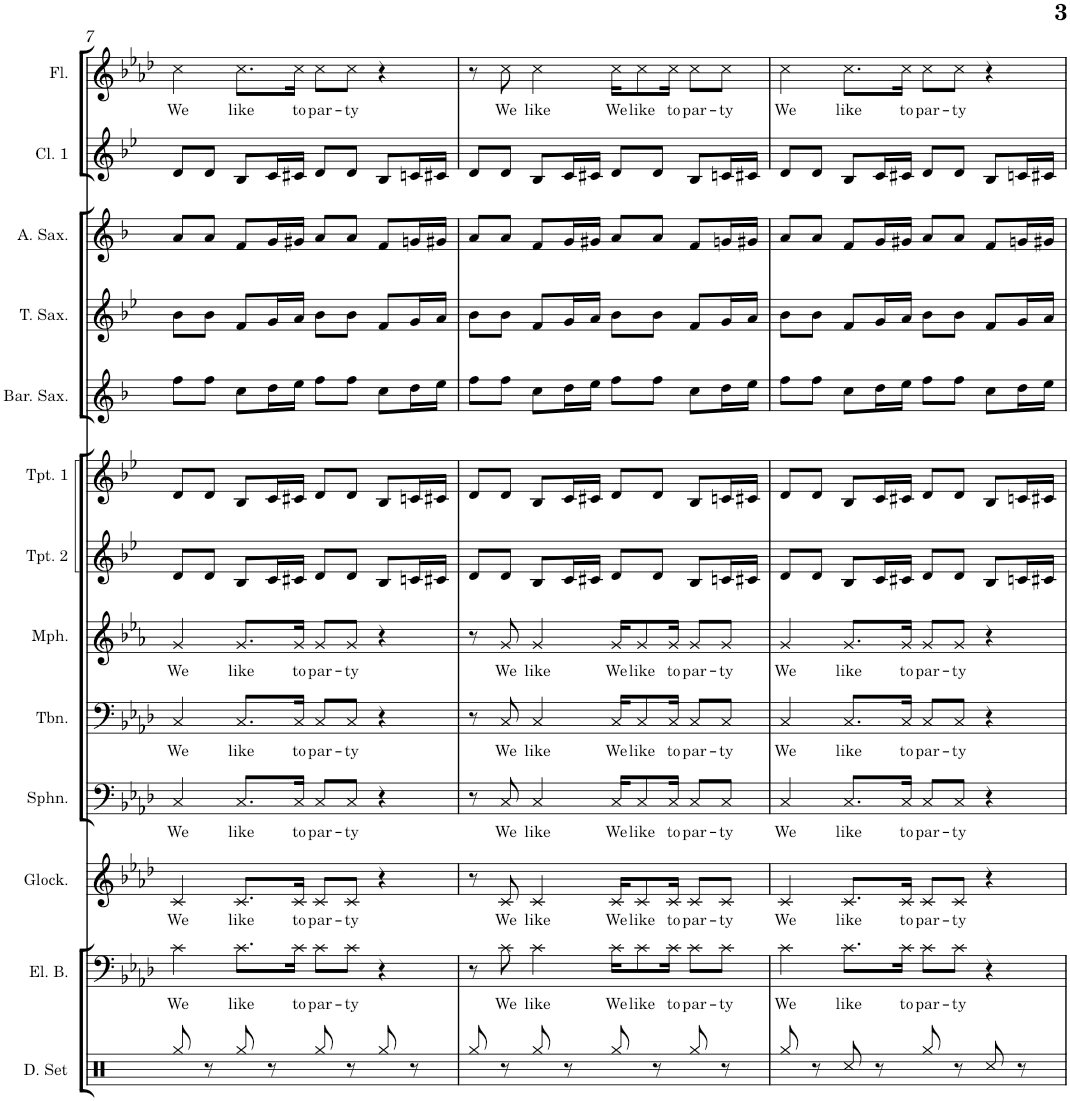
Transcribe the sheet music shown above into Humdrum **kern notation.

**kern	**kern	**text	**kern	**text	**kern	**text	**kern	**text	**kern	**text	**kern	**kern	**kern	**kern	**kern	**kern	**kern	**text
*part13	*part12	*part12	*part11	*part11	*part10	*part10	*part9	*part9	*part8	*part8	*part7	*part6	*part5	*part4	*part3	*part2	*part1	*part1
*staff13	*staff12	*staff12	*staff11	*staff11	*staff10	*staff10	*staff9	*staff9	*staff8	*staff8	*staff7	*staff6	*staff5	*staff4	*staff3	*staff2	*staff1	*staff1
*I"Drumset	*I"Electric Bass	*	*I"Glockenspiel	*	*I"Sousaphone	*	*I"Trombone	*	*I"Mellophone	*	*I"Trumpet 2	*I"Trumpet 1	*I"Baritone Sax	*I"Tenor Sax	*I"Alto Sax	*I"Clarinet 1	*I"Flute	*
*I'D. Set	*I'El. B.	*	*I'Glock.	*	*I'Sphn.	*	*I'Tbn.	*	*I'Mph.	*	*I'Tpt. 2	*I'Tpt. 1	*I'Bar. Sax.	*I'T. Sax.	*I'A. Sax.	*I'Cl. 1	*I'Fl.	*
!!LO:PB:g=z
*clefX	*clefF4	*	*clefG2	*	*clefF4	*	*clefF4	*	*clefG2	*	*clefG2	*clefG2	*clefG2	*clefG2	*clefG2	*clefG2	*clefG2	*
*	*Trd7c12	*	*Trd-14c-24	*	*	*	*	*	*Trd4c7	*	*Trd1c2	*Trd1c2	*Trd12c21	*Trd8c14	*Trd5c9	*Trd1c2	*	*
*k[]	*k[b-e-a-d-]	*	*k[b-e-a-d-]	*	*k[b-e-a-d-]	*	*k[b-e-a-d-]	*	*k[b-e-a-]	*	*k[b-e-]	*k[b-e-]	*k[b-]	*k[b-e-]	*k[b-]	*k[b-e-]	*k[b-e-a-d-]	*
*M4/4	*M4/4	*	*M4/4	*	*M4/4	*	*M4/4	*	*M4/4	*	*M4/4	*M4/4	*M4/4	*M4/4	*M4/4	*M4/4	*M4/4	*
=7	=7	=7	=7	=7	=7	=7	=7	=7	=7	=7	=7	=7	=7	=7	=7	=7	=7	=7
!	!	!LO:LY:b	!	!LO:LY:b	!	!LO:LY:b	!	!LO:LY:b	!	!LO:LY:b	!	!	!	!	!	!	!	!LO:LY:b
8Rgg/	4c\	We	4c/	We	4C/	We	4C/	We	4g/	We	8d/L	8d/L	8ff\L	8b-\L	8a/L	8d/L	4cc\	We
8r	.	.	.	.	.	.	.	.	.	.	8d/J	8d/J	8ff\J	8b-\J	8a/J	8d/J	.	.
!	!	!LO:LY:b	!	!LO:LY:b	!	!LO:LY:b	!	!LO:LY:b	!	!LO:LY:b	!	!	!	!	!	!	!	!LO:LY:b
8Rgg/	8.c\L	like	8.c/L	like	8.C/L	like	8.C/L	like	8.g/L	like	8B-/L	8B-/L	8cc\L	8f/L	8f/L	8B-/L	8.cc\L	like
8r	.	.	.	.	.	.	.	.	.	.	16c/L	16c/L	16dd\L	16g/L	16g/L	16c/L	.	.
!	!	!LO:LY:b	!	!LO:LY:b	!	!LO:LY:b	!	!LO:LY:b	!	!LO:LY:b	!	!	!	!	!	!	!	!LO:LY:b
.	16c\Jk	to	16c/Jk	to	16C/Jk	to	16C/Jk	to	16g/Jk	to	16c#X/JJ	16c#X/JJ	16ee\JJ	16a/JJ	16g#X/JJ	16c#X/JJ	16cc\Jk	to
!	!	!LO:LY:b	!	!LO:LY:b	!	!LO:LY:b	!	!LO:LY:b	!	!LO:LY:b	!	!	!	!	!	!	!	!LO:LY:b
8Rgg/	8c\L	par-	8c/L	par-	8C/L	par-	8C/L	par-	8g/L	par-	8d/L	8d/L	8ff\L	8b-\L	8a/L	8d/L	8cc\L	par-
!	!	!LO:LY:b	!	!LO:LY:b	!	!LO:LY:b	!	!LO:LY:b	!	!LO:LY:b	!	!	!	!	!	!	!	!LO:LY:b
8r	8c\J	-ty	8c/J	-ty	8C/J	-ty	8C/J	-ty	8g/J	-ty	8d/J	8d/J	8ff\J	8b-\J	8a/J	8d/J	8cc\J	-ty
8Rgg/	4r	.	4r	.	4r	.	4r	.	4r	.	8B-/L	8B-/L	8cc\L	8f/L	8f/L	8B-/L	4r	.
8r	.	.	.	.	.	.	.	.	.	.	16cn/L	16cn/L	16dd\L	16g/L	16gn/L	16cn/L	.	.
.	.	.	.	.	.	.	.	.	.	.	16c#X/JJ	16c#X/JJ	16ee\JJ	16a/JJ	16g#X/JJ	16c#X/JJ	.	.
=8	=8	=8	=8	=8	=8	=8	=8	=8	=8	=8	=8	=8	=8	=8	=8	=8	=8	=8
8Rgg/	8r	.	8r	.	8r	.	8r	.	8r	.	8d/L	8d/L	8ff\L	8b-\L	8a/L	8d/L	8r	.
!	!	!LO:LY:b	!	!LO:LY:b	!	!LO:LY:b	!	!LO:LY:b	!	!LO:LY:b	!	!	!	!	!	!	!	!LO:LY:b
8r	8c\	We	8c/	We	8C/	We	8C/	We	8g/	We	8d/J	8d/J	8ff\J	8b-\J	8a/J	8d/J	8cc\	We
!	!	!LO:LY:b	!	!LO:LY:b	!	!LO:LY:b	!	!LO:LY:b	!	!LO:LY:b	!	!	!	!	!	!	!	!LO:LY:b
8Rgg/	4c\	like	4c/	like	4C/	like	4C/	like	4g/	like	8B-/L	8B-/L	8cc\L	8f/L	8f/L	8B-/L	4cc\	like
8r	.	.	.	.	.	.	.	.	.	.	16c/L	16c/L	16dd\L	16g/L	16g/L	16c/L	.	.
.	.	.	.	.	.	.	.	.	.	.	16c#X/JJ	16c#X/JJ	16ee\JJ	16a/JJ	16g#X/JJ	16c#X/JJ	.	.
!	!	!LO:LY:b	!	!LO:LY:b	!	!LO:LY:b	!	!LO:LY:b	!	!LO:LY:b	!	!	!	!	!	!	!	!LO:LY:b
8Rgg/	16c\KL	We	16c/KL	We	16C/KL	We	16C/KL	We	16g/KL	We	8d/L	8d/L	8ff\L	8b-\L	8a/L	8d/L	16cc\KL	We
!	!	!LO:LY:b	!	!LO:LY:b	!	!LO:LY:b	!	!LO:LY:b	!	!LO:LY:b	!	!	!	!	!	!	!	!LO:LY:b
.	8c\	like	8c/	like	8C/	like	8C/	like	8g/	like	.	.	.	.	.	.	8cc\	like
8r	.	.	.	.	.	.	.	.	.	.	8d/J	8d/J	8ff\J	8b-\J	8a/J	8d/J	.	.
!	!	!LO:LY:b	!	!LO:LY:b	!	!LO:LY:b	!	!LO:LY:b	!	!LO:LY:b	!	!	!	!	!	!	!	!LO:LY:b
.	16c\Jk	to	16c/Jk	to	16C/Jk	to	16C/Jk	to	16g/Jk	to	.	.	.	.	.	.	16cc\Jk	to
!	!	!LO:LY:b	!	!LO:LY:b	!	!LO:LY:b	!	!LO:LY:b	!	!LO:LY:b	!	!	!	!	!	!	!	!LO:LY:b
8Rgg/	8c\L	par-	8c/L	par-	8C/L	par-	8C/L	par-	8g/L	par-	8B-/L	8B-/L	8cc\L	8f/L	8f/L	8B-/L	8cc\L	par-
!	!	!LO:LY:b	!	!LO:LY:b	!	!LO:LY:b	!	!LO:LY:b	!	!LO:LY:b	!	!	!	!	!	!	!	!LO:LY:b
8r	8c\J	-ty	8c/J	-ty	8C/J	-ty	8C/J	-ty	8g/J	-ty	16cn/L	16cn/L	16dd\L	16g/L	16gn/L	16cn/L	8cc\J	-ty
.	.	.	.	.	.	.	.	.	.	.	16c#X/JJ	16c#X/JJ	16ee\JJ	16a/JJ	16g#X/JJ	16c#X/JJ	.	.
=9	=9	=9	=9	=9	=9	=9	=9	=9	=9	=9	=9	=9	=9	=9	=9	=9	=9	=9
!	!	!LO:LY:b	!	!LO:LY:b	!	!LO:LY:b	!	!LO:LY:b	!	!LO:LY:b	!	!	!	!	!	!	!	!LO:LY:b
8Rgg/	4c\	We	4c/	We	4C/	We	4C/	We	4g/	We	8d/L	8d/L	8ff\L	8b-\L	8a/L	8d/L	4cc\	We
8r	.	.	.	.	.	.	.	.	.	.	8d/J	8d/J	8ff\J	8b-\J	8a/J	8d/J	.	.
!	!	!LO:LY:b	!	!LO:LY:b	!	!LO:LY:b	!	!LO:LY:b	!	!LO:LY:b	!	!	!	!	!	!	!	!LO:LY:b
8Rcc/	8.c\L	like	8.c/L	like	8.C/L	like	8.C/L	like	8.g/L	like	8B-/L	8B-/L	8cc\L	8f/L	8f/L	8B-/L	8.cc\L	like
8r	.	.	.	.	.	.	.	.	.	.	16c/L	16c/L	16dd\L	16g/L	16g/L	16c/L	.	.
!	!	!LO:LY:b	!	!LO:LY:b	!	!LO:LY:b	!	!LO:LY:b	!	!LO:LY:b	!	!	!	!	!	!	!	!LO:LY:b
.	16c\Jk	to	16c/Jk	to	16C/Jk	to	16C/Jk	to	16g/Jk	to	16c#X/JJ	16c#X/JJ	16ee\JJ	16a/JJ	16g#X/JJ	16c#X/JJ	16cc\Jk	to
!	!	!LO:LY:b	!	!LO:LY:b	!	!LO:LY:b	!	!LO:LY:b	!	!LO:LY:b	!	!	!	!	!	!	!	!LO:LY:b
8Rgg/	8c\L	par-	8c/L	par-	8C/L	par-	8C/L	par-	8g/L	par-	8d/L	8d/L	8ff\L	8b-\L	8a/L	8d/L	8cc\L	par-
!	!	!LO:LY:b	!	!LO:LY:b	!	!LO:LY:b	!	!LO:LY:b	!	!LO:LY:b	!	!	!	!	!	!	!	!LO:LY:b
8r	8c\J	-ty	8c/J	-ty	8C/J	-ty	8C/J	-ty	8g/J	-ty	8d/J	8d/J	8ff\J	8b-\J	8a/J	8d/J	8cc\J	-ty
8Rcc/	4r	.	4r	.	4r	.	4r	.	4r	.	8B-/L	8B-/L	8cc\L	8f/L	8f/L	8B-/L	4r	.
8r	.	.	.	.	.	.	.	.	.	.	16cn/L	16cn/L	16dd\L	16g/L	16gn/L	16cn/L	.	.
.	.	.	.	.	.	.	.	.	.	.	16c#X/JJ	16c#X/JJ	16ee\JJ	16a/JJ	16g#X/JJ	16c#X/JJ	.	.
=	=	=	=	=	=	=	=	=	=	=	=	=	=	=	=	=	=	=
*-	*-	*-	*-	*-	*-	*-	*-	*-	*-	*-	*-	*-	*-	*-	*-	*-	*-	*-
